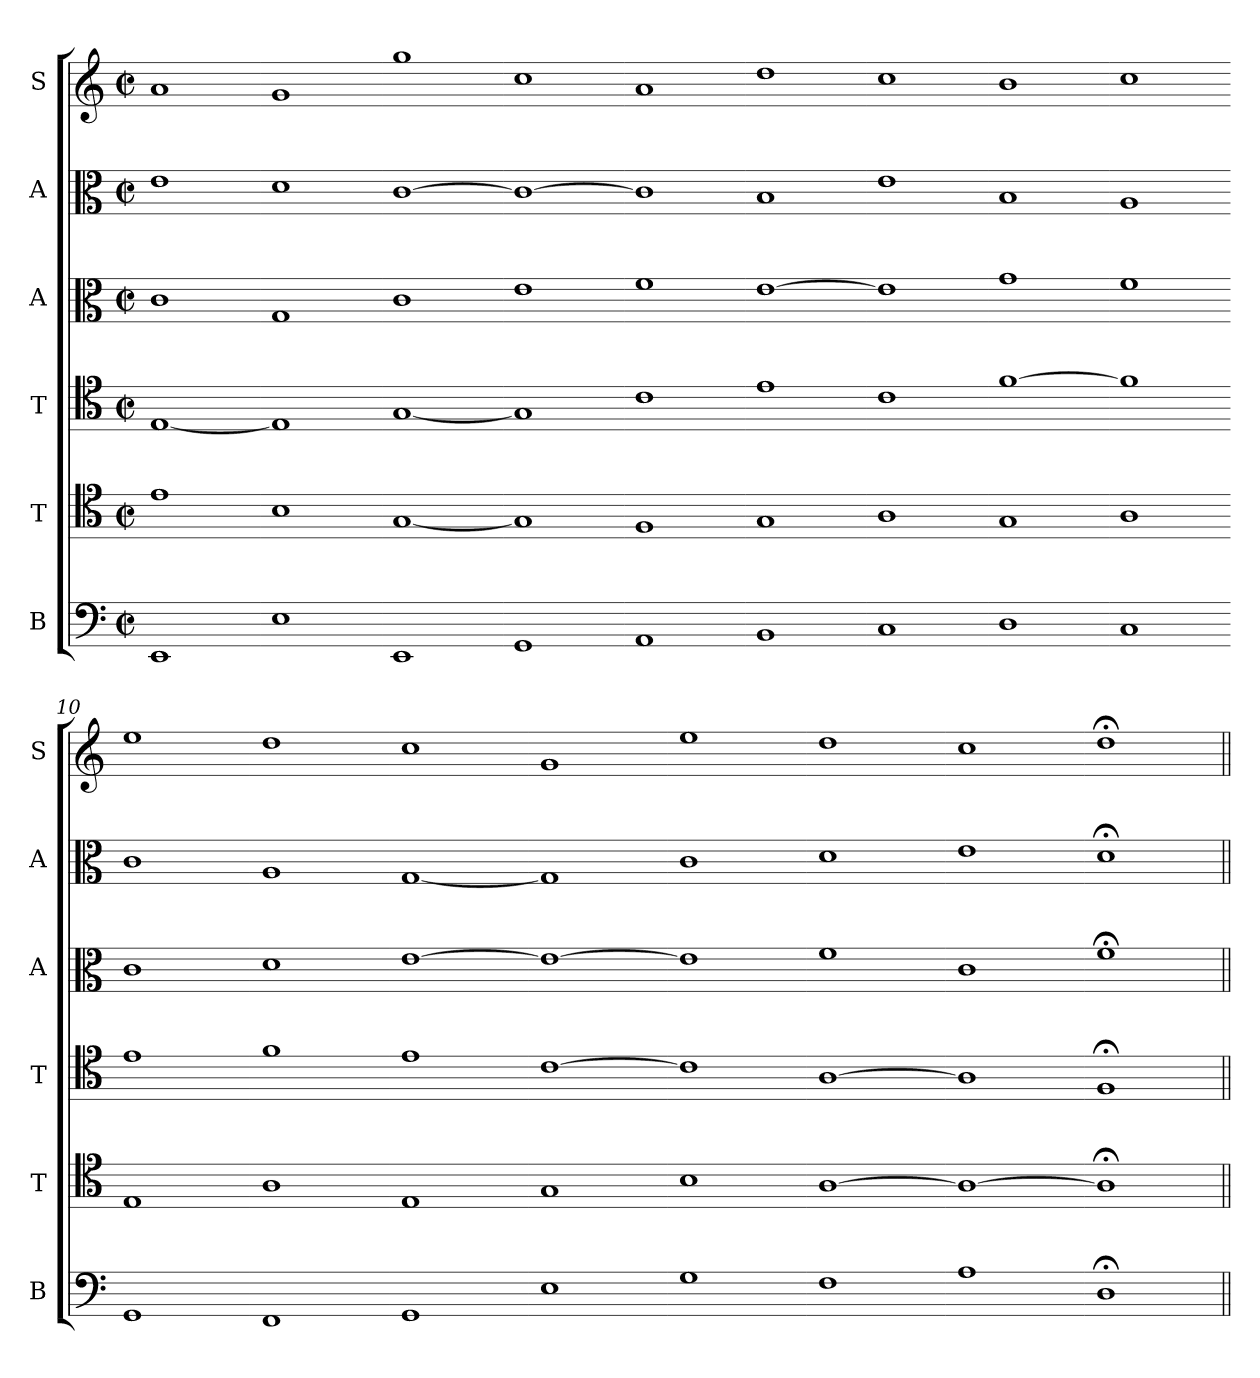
**kern	**kern	**kern	**kern	**kern	**kern
*part6	*part5	*part4	*part3	*part2	*part1
*staff6	*staff5	*staff4	*staff3	*staff2	*staff1
*I"B	*I"T	*I"T	*I"A	*I"A	*I"S
*I'B	*I'T	*I'T	*I'A	*I'A	*I'S
*clefF4	*clefC4	*clefC4	*clefC3	*clefC3	*clefG2
*k[]	*k[]	*k[]	*k[]	*k[]	*k[]
*M2/2	*M2/2	*M2/2	*M2/2	*M2/2	*M2/2
*met(c|)	*met(c|)	*met(c|)	*met(c|)	*met(c|)	*met(c|)
*MM208	*MM208	*MM208	*MM208	*MM208	*MM208
=1	=1	=1	=1	=1	=1
1EE	1e	[1E	1c	1e	1a
=2-	=2-	=2-	=2-	=2-	=2-
1E	1B	1E]	1G	1d	1g
=3-	=3-	=3-	=3-	=3-	=3-
1EE	[1G	[1G	1c	[1c	1gg
=4-	=4-	=4-	=4-	=4-	=4-
1GG	1G]	1G]	1e	1c_	1cc
=5-	=5-	=5-	=5-	=5-	=5-
1AA	1F	1c	1f	1c]	1a
=6-	=6-	=6-	=6-	=6-	=6-
1BB	1G	1e	[1e	1B	1dd
=7-	=7-	=7-	=7-	=7-	=7-
1C	1A	1c	1e]	1e	1cc
=8-	=8-	=8-	=8-	=8-	=8-
1D	1G	[1f	1g	1B	1b
=9-	=9-	=9-	=9-	=9-	=9-
1C	1A	1f]	1f	1A	1cc
=10-	=10-	=10-	=10-	=10-	=10-
1GG	1E	1e	1c	1c	1ee
=11-	=11-	=11-	=11-	=11-	=11-
1FF	1A	1f	1d	1A	1dd
=12-	=12-	=12-	=12-	=12-	=12-
1GG	1E	1e	[1e	[1G	1cc
=13-	=13-	=13-	=13-	=13-	=13-
1E	1G	[1c	1e_	1G]	1g
=14-	=14-	=14-	=14-	=14-	=14-
1G	1B	1c]	1e]	1c	1ee
=15-	=15-	=15-	=15-	=15-	=15-
1F	[1A	[1A	1f	1d	1dd
=16-	=16-	=16-	=16-	=16-	=16-
1A	1A_	1A]	1c	1e	1cc
=17-	=17-	=17-	=17-	=17-	=17-
1D;<	1A;<]	1F;<	1f;<	1d;	1dd;<
=||	=||	=||	=||	=||	=||
*-	*-	*-	*-	*-	*-
